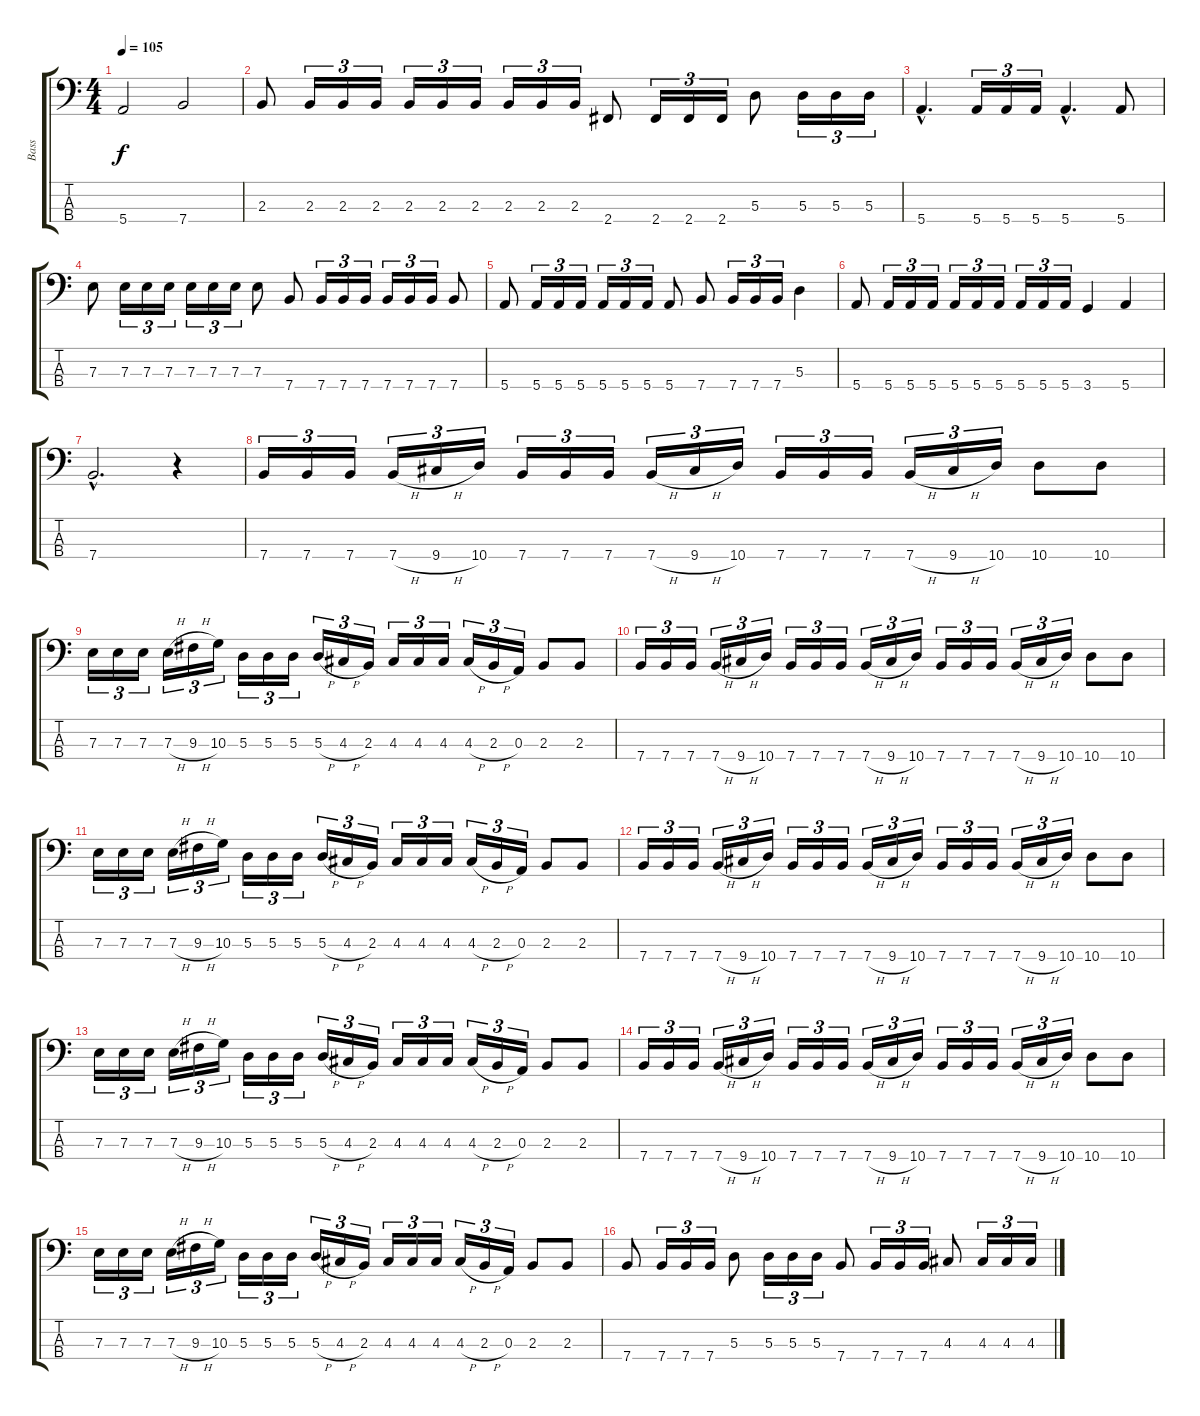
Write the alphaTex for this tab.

\track ("Bass" "Bass") {instrument electricbasspick}
\staff {score tabs}
\tuning (G2 D2 A1 E1) {hide}
\ts (4 4)
\tempo 105
\clef f4
\ks c
5.4.2{dy f} 7.4.2 |
2.3.8 2.3.16{tu (3 2)} 2.3.16{tu (3 2)} 2.3.16{tu (3 2)} 2.3.16{tu (3 2)} 2.3.16{tu (3 2)} 2.3.16{tu (3 2)} 2.3.16{tu (3 2)} 2.3.16{tu (3 2)} 2.3.16{tu (3 2)} 2.4.8 2.4.16{tu (3 2)} 2.4.16{tu (3 2)} 2.4.16{tu (3 2)} 5.3.8 5.3.16{tu (3 2)} 5.3.16{tu (3 2)} 5.3.16{tu (3 2)} |
5.4{hac}.4{d} 5.4.16{tu (3 2)} 5.4.16{tu (3 2)} 5.4.16{tu (3 2)} 5.4{hac}.4{d} 5.4.8 |
7.3.8 7.3.16{tu (3 2)} 7.3.16{tu (3 2)} 7.3.16{tu (3 2)} 7.3.16{tu (3 2)} 7.3.16{tu (3 2)} 7.3.16{tu (3 2)} 7.3.8 7.4.8 7.4.16{tu (3 2)} 7.4.16{tu (3 2)} 7.4.16{tu (3 2)} 7.4.16{tu (3 2)} 7.4.16{tu (3 2)} 7.4.16{tu (3 2)} 7.4.8 |
5.4.8 5.4.16{tu (3 2)} 5.4.16{tu (3 2)} 5.4.16{tu (3 2)} 5.4.16{tu (3 2)} 5.4.16{tu (3 2)} 5.4.16{tu (3 2)} 5.4.8 7.4.8 7.4.16{tu (3 2)} 7.4.16{tu (3 2)} 7.4.16{tu (3 2)} 5.3.4 |
5.4.8 5.4.16{tu (3 2)} 5.4.16{tu (3 2)} 5.4.16{tu (3 2)} 5.4.16{tu (3 2)} 5.4.16{tu (3 2)} 5.4.16{tu (3 2)} 5.4.16{tu (3 2)} 5.4.16{tu (3 2)} 5.4.16{tu (3 2)} 3.4.4 5.4.4 |
7.4{hac}.2{d} r.4 |
7.4.16{tu (3 2)} 7.4.16{tu (3 2)} 7.4.16{tu (3 2)} 7.4{h}.16{tu (3 2)} 9.4{h}.16{tu (3 2)} 10.4.16{tu (3 2)} 7.4.16{tu (3 2)} 7.4.16{tu (3 2)} 7.4.16{tu (3 2)} 7.4{h}.16{tu (3 2)} 9.4{h}.16{tu (3 2)} 10.4.16{tu (3 2)} 7.4.16{tu (3 2)} 7.4.16{tu (3 2)} 7.4.16{tu (3 2)} 7.4{h}.16{tu (3 2)} 9.4{h}.16{tu (3 2)} 10.4.16{tu (3 2)} 10.4.8 10.4.8 |
7.3.16{tu (3 2)} 7.3.16{tu (3 2)} 7.3.16{tu (3 2)} 7.3{h}.16{tu (3 2)} 9.3{h}.16{tu (3 2)} 10.3.16{tu (3 2)} 5.3.16{tu (3 2)} 5.3.16{tu (3 2)} 5.3.16{tu (3 2)} 5.3{h}.16{tu (3 2)} 4.3{h}.16{tu (3 2)} 2.3.16{tu (3 2)} 4.3.16{tu (3 2)} 4.3.16{tu (3 2)} 4.3.16{tu (3 2)} 4.3{h}.16{tu (3 2)} 2.3{h}.16{tu (3 2)} 0.3.16{tu (3 2)} 2.3.8 2.3.8 |
7.4.16{tu (3 2)} 7.4.16{tu (3 2)} 7.4.16{tu (3 2)} 7.4{h}.16{tu (3 2)} 9.4{h}.16{tu (3 2)} 10.4.16{tu (3 2)} 7.4.16{tu (3 2)} 7.4.16{tu (3 2)} 7.4.16{tu (3 2)} 7.4{h}.16{tu (3 2)} 9.4{h}.16{tu (3 2)} 10.4.16{tu (3 2)} 7.4.16{tu (3 2)} 7.4.16{tu (3 2)} 7.4.16{tu (3 2)} 7.4{h}.16{tu (3 2)} 9.4{h}.16{tu (3 2)} 10.4.16{tu (3 2)} 10.4.8 10.4.8 |
7.3.16{tu (3 2)} 7.3.16{tu (3 2)} 7.3.16{tu (3 2)} 7.3{h}.16{tu (3 2)} 9.3{h}.16{tu (3 2)} 10.3.16{tu (3 2)} 5.3.16{tu (3 2)} 5.3.16{tu (3 2)} 5.3.16{tu (3 2)} 5.3{h}.16{tu (3 2)} 4.3{h}.16{tu (3 2)} 2.3.16{tu (3 2)} 4.3.16{tu (3 2)} 4.3.16{tu (3 2)} 4.3.16{tu (3 2)} 4.3{h}.16{tu (3 2)} 2.3{h}.16{tu (3 2)} 0.3.16{tu (3 2)} 2.3.8 2.3.8 |
7.4.16{tu (3 2)} 7.4.16{tu (3 2)} 7.4.16{tu (3 2)} 7.4{h}.16{tu (3 2)} 9.4{h}.16{tu (3 2)} 10.4.16{tu (3 2)} 7.4.16{tu (3 2)} 7.4.16{tu (3 2)} 7.4.16{tu (3 2)} 7.4{h}.16{tu (3 2)} 9.4{h}.16{tu (3 2)} 10.4.16{tu (3 2)} 7.4.16{tu (3 2)} 7.4.16{tu (3 2)} 7.4.16{tu (3 2)} 7.4{h}.16{tu (3 2)} 9.4{h}.16{tu (3 2)} 10.4.16{tu (3 2)} 10.4.8 10.4.8 |
7.3.16{tu (3 2)} 7.3.16{tu (3 2)} 7.3.16{tu (3 2)} 7.3{h}.16{tu (3 2)} 9.3{h}.16{tu (3 2)} 10.3.16{tu (3 2)} 5.3.16{tu (3 2)} 5.3.16{tu (3 2)} 5.3.16{tu (3 2)} 5.3{h}.16{tu (3 2)} 4.3{h}.16{tu (3 2)} 2.3.16{tu (3 2)} 4.3.16{tu (3 2)} 4.3.16{tu (3 2)} 4.3.16{tu (3 2)} 4.3{h}.16{tu (3 2)} 2.3{h}.16{tu (3 2)} 0.3.16{tu (3 2)} 2.3.8 2.3.8 |
7.4.16{tu (3 2)} 7.4.16{tu (3 2)} 7.4.16{tu (3 2)} 7.4{h}.16{tu (3 2)} 9.4{h}.16{tu (3 2)} 10.4.16{tu (3 2)} 7.4.16{tu (3 2)} 7.4.16{tu (3 2)} 7.4.16{tu (3 2)} 7.4{h}.16{tu (3 2)} 9.4{h}.16{tu (3 2)} 10.4.16{tu (3 2)} 7.4.16{tu (3 2)} 7.4.16{tu (3 2)} 7.4.16{tu (3 2)} 7.4{h}.16{tu (3 2)} 9.4{h}.16{tu (3 2)} 10.4.16{tu (3 2)} 10.4.8 10.4.8 |
7.3.16{tu (3 2)} 7.3.16{tu (3 2)} 7.3.16{tu (3 2)} 7.3{h}.16{tu (3 2)} 9.3{h}.16{tu (3 2)} 10.3.16{tu (3 2)} 5.3.16{tu (3 2)} 5.3.16{tu (3 2)} 5.3.16{tu (3 2)} 5.3{h}.16{tu (3 2)} 4.3{h}.16{tu (3 2)} 2.3.16{tu (3 2)} 4.3.16{tu (3 2)} 4.3.16{tu (3 2)} 4.3.16{tu (3 2)} 4.3{h}.16{tu (3 2)} 2.3{h}.16{tu (3 2)} 0.3.16{tu (3 2)} 2.3.8 2.3.8 |
7.4.8 7.4.16{tu (3 2)} 7.4.16{tu (3 2)} 7.4.16{tu (3 2)} 5.3.8 5.3.16{tu (3 2)} 5.3.16{tu (3 2)} 5.3.16{tu (3 2)} 7.4.8 7.4.16{tu (3 2)} 7.4.16{tu (3 2)} 7.4.16{tu (3 2)} 4.3.8 4.3.16{tu (3 2)} 4.3.16{tu (3 2)} 4.3.16{tu (3 2)}
